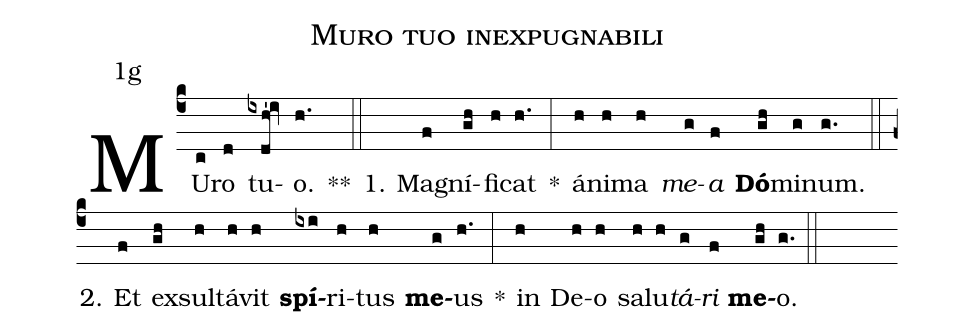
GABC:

name:Muro tuo inexpugnabili;
office-part:Antiphona;
mode:1;
annotation:1g;
%%
(c4) MU(c)ro(d) tu(ixdh'!iv)o.(h.) **(::)
1. Ma(f)gní(gh)fi(h)cat(h.) *(:) á(h)ni(h)ma(h) <i>me</i>(g)<i>a</i>(f) <b>Dó</b>(gh)mi(g)num.(g.) (::)
2. Et(f) ex(gh)sul(h)tá(h)vit(h) <b>spí</b>(ixi)ri(h)tus(h) <b>me</b>(g)us(h.) *(:) in(h) De(h)o(h) sa(h)lu(h)<i>tá</i>(g)<i>ri</i>(f) <b>me</b>(gh)o.(g.) (::)
